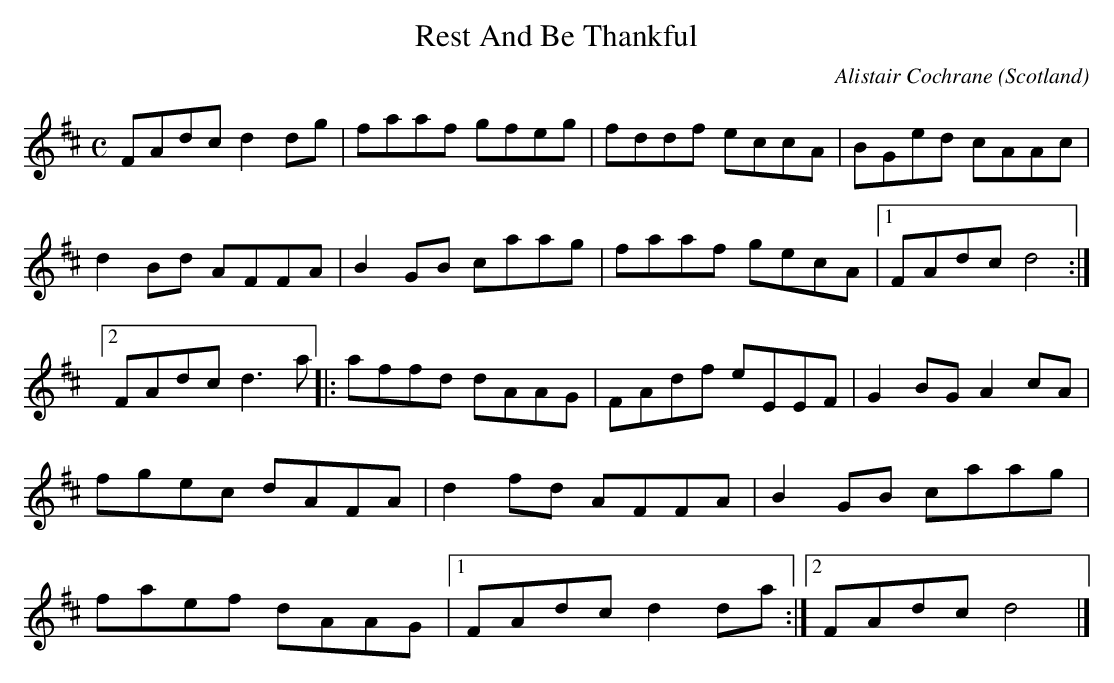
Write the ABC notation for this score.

X:1
T:Rest And Be Thankful
C:Alistair Cochrane
M:C
O:Scotland
O:Sweden
K:D major
FAdc d2 dg|faaf gfeg|fddf eccA|BGed cAAc|\
d2Bd AFFA|B2GB caag|faaf gecA\
|1 FAdc d4 :|2 FAdc d3a|:\
affd dAAG|FAdf eEEF|G2BG A2cA|fgec dAFA|\
d2fd AFFA|B2GB caag|faef dAAG\
|1 FAdc d2da :|2 FAdc d4 |]
